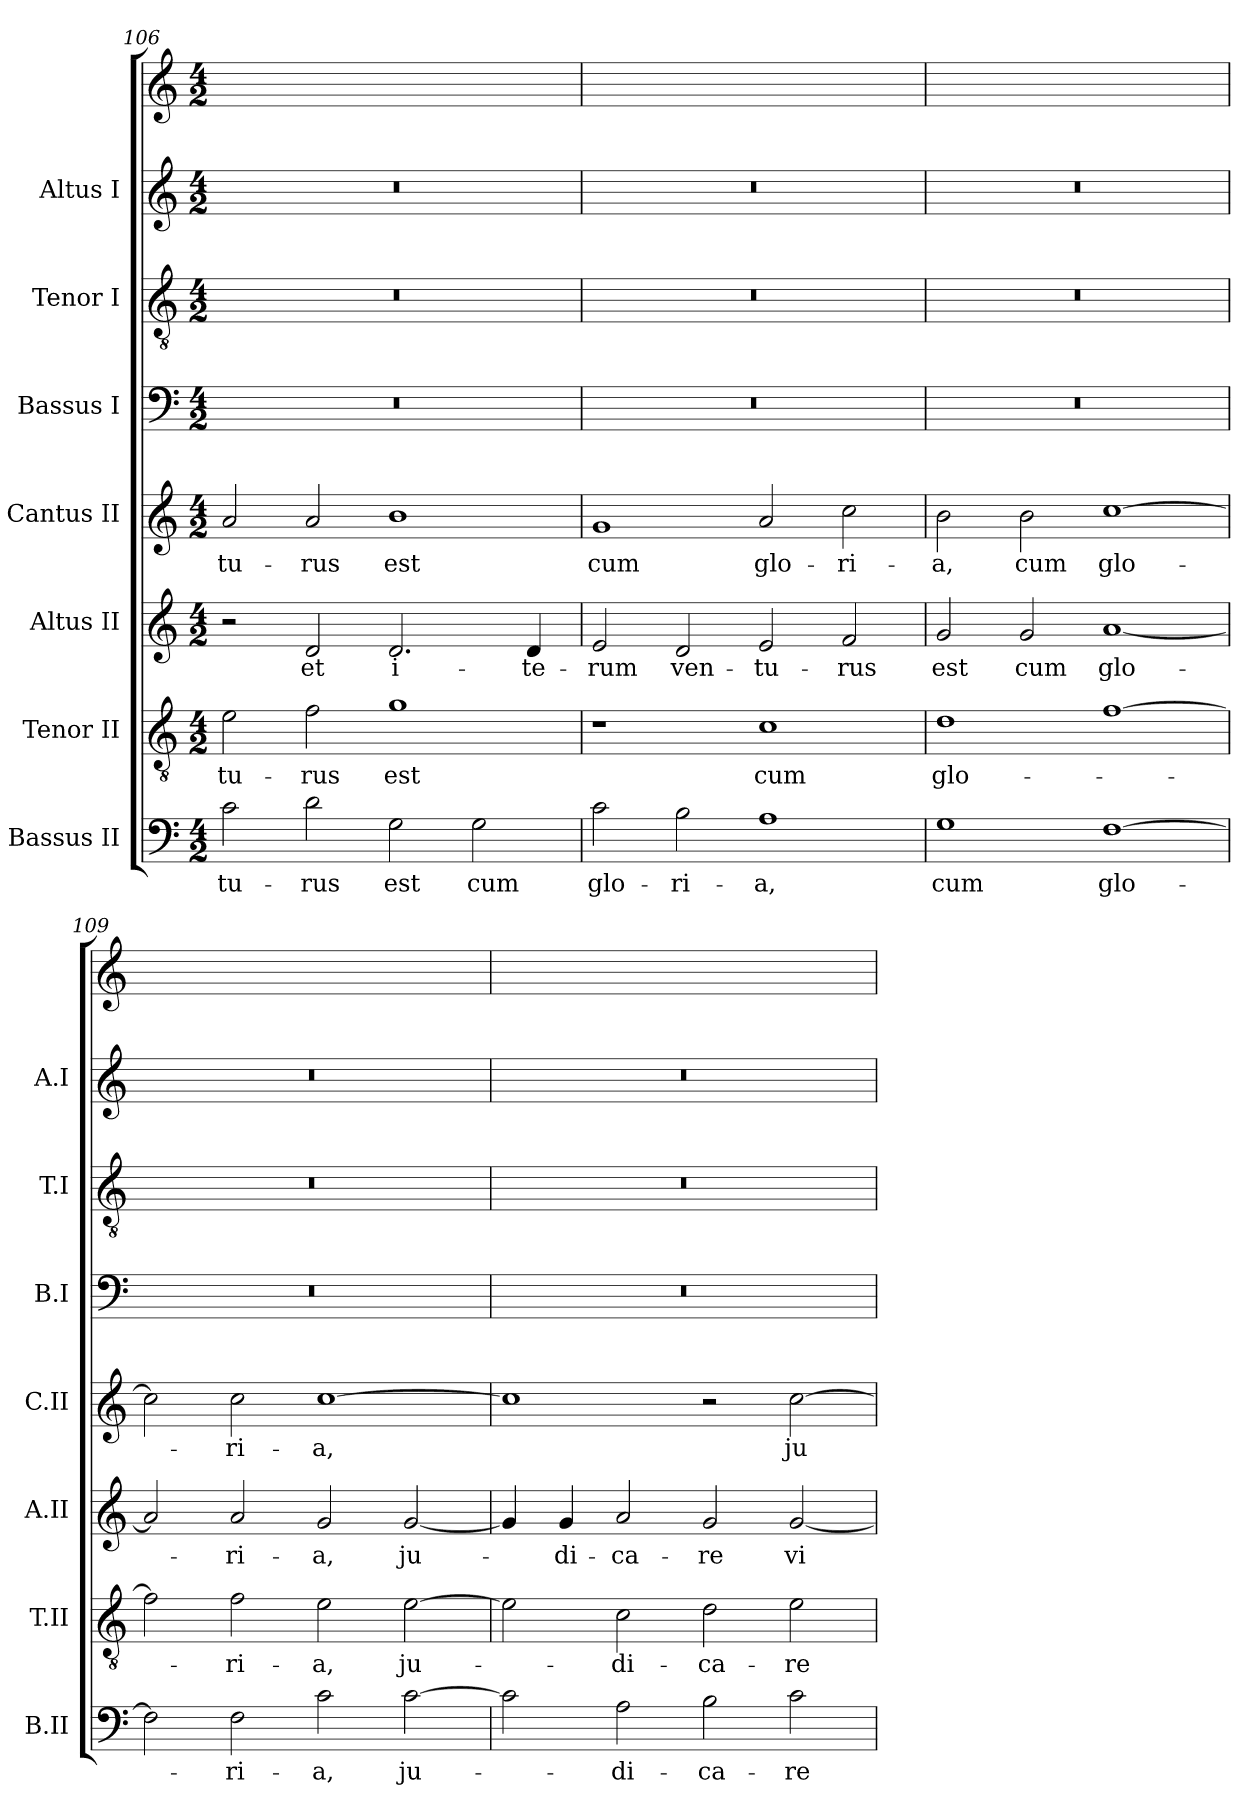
**kern	**text	**kern	**text	**kern	**text	**kern	**text	**kern	**kern	**kern	**kern
*part8	*part8	*part7	*part7	*part6	*part6	*part5	*part5	*part4	*part3	*part2	*part1
*staff8	*staff8	*staff7	*staff7	*staff6	*staff6	*staff5	*staff5	*staff4	*staff3	*staff2	*staff1
*I"Bassus II	*	*I"Tenor II	*	*I"Altus II	*	*I"Cantus II	*	*I"Bassus I	*I"Tenor I	*I"Altus I	*
*I'B.II	*	*I'T.II	*	*I'A.II	*	*I'C.II	*	*I'B.I	*I'T.I	*I'A.I	*
*clefF4	*	*clefGv2	*	*clefG2	*	*clefG2	*	*clefF4	*clefGv2	*clefG2	*clefG2
*	*	*ITrd7c12	*	*	*	*	*	*	*ITrd7c12	*	*
*k[]	*	*k[]	*	*k[]	*	*k[]	*	*k[]	*k[]	*k[]	*k[]
*C:	*	*C:	*	*C:	*	*C:	*	*C:	*C:	*C:	*C:
*M4/2	*	*M4/2	*	*M4/2	*	*M4/2	*	*M4/2	*M4/2	*M4/2	*M4/2
=106	=106	=106	=106	=106	=106	=106	=106	=106	=106	=106	=106
2c\	-tu-	2E\	-tu-	2r	.	2a/	-tu-	0r	0r	0r	0ryy
2d\	-rus	2F\	-rus	2d/	et	2a/	-rus	.	.	.	.
2G\	est	1G\	est	2.d/	i-	1b\	est	.	.	.	.
2G\	cum	.	.	.	.	.	.	.	.	.	.
.	.	.	.	4d/	-te-	.	.	.	.	.	.
=107	=107	=107	=107	=107	=107	=107	=107	=107	=107	=107	=107
2c\	glo-	1r	.	2e/	-rum	1g/	cum	0r	0r	0r	0ryy
2B\	-ri-	.	.	2d/	ven-	.	.	.	.	.	.
1A\	-a,	1C\	cum	2e/	-tu-	2a/	glo-	.	.	.	.
.	.	.	.	2f/	-rus	2cc\	-ri-	.	.	.	.
=108	=108	=108	=108	=108	=108	=108	=108	=108	=108	=108	=108
1G\	cum	1D\	glo-	2g/	est	2b\	-a,	0r	0r	0r	0ryy
.	.	.	.	2g/	cum	2b\	cum	.	.	.	.
[1F\	glo-	[1F\	.	[1a/	glo-	[1cc\	glo-	.	.	.	.
=109	=109	=109	=109	=109	=109	=109	=109	=109	=109	=109	=109
2F\]	.	2F\]	.	2a/]	.	2cc\]	.	0r	0r	0r	0ryy
2F\	-ri-	2F\	-ri-	2a/	-ri-	2cc\	-ri-	.	.	.	.
2c\	-a,	2E\	-a,	2g/	-a,	[1cc\	-a,	.	.	.	.
[2c\	ju-	[2E\	ju-	[2g/	ju-	.	.	.	.	.	.
=110	=110	=110	=110	=110	=110	=110	=110	=110	=110	=110	=110
2c\]	.	2E\]	.	4g/]	.	1cc\]	.	0r	0r	0r	0ryy
.	.	.	.	4g/	-di-	.	.	.	.	.	.
2A\	-di-	2C\	-di-	2a/	-ca-	.	.	.	.	.	.
2B\	-ca-	2D\	-ca-	2g/	-re	2r	.	.	.	.	.
2c\	-re	2E\	-re	[2g/	vi-	[2cc\	ju-	.	.	.	.
=	=	=	=	=	=	=	=	=	=	=	=
*-	*-	*-	*-	*-	*-	*-	*-	*-	*-	*-	*-
